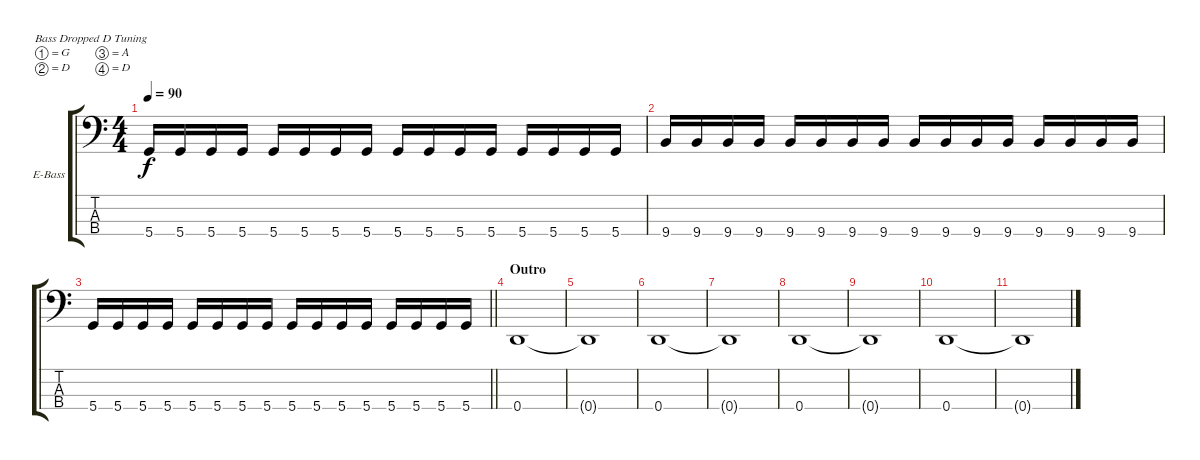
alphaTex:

\bracketExtendMode groupsimilarinstruments
\firstSystemTrackNameOrientation horizontal
\otherSystemsTrackNameOrientation horizontal
\track ("Zac Merrick" "E-Bass") {instrument electricbassfinger}
\staff {score tabs}
\tuning (G2 D2 A1 D1)
\ts (4 4)
\tempo 90
\clef f4
\ks c
5.4.16{dy f} 5.4.16 5.4.16 5.4.16 5.4.16 5.4.16 5.4.16 5.4.16 5.4.16 5.4.16 5.4.16 5.4.16 5.4.16 5.4.16 5.4.16 5.4.16 |
9.4.16 9.4.16 9.4.16 9.4.16 9.4.16 9.4.16 9.4.16 9.4.16 9.4.16 9.4.16 9.4.16 9.4.16 9.4.16 9.4.16 9.4.16 9.4.16 |
\barLineRight lightlight
5.4.16 5.4.16 5.4.16 5.4.16 5.4.16 5.4.16 5.4.16 5.4.16 5.4.16 5.4.16 5.4.16 5.4.16 5.4.16 5.4.16 5.4.16 5.4.16 |
\section ("" "Outro")
0.4.1 |
0.4{t}.1 |
0.4.1 |
0.4{t}.1 |
0.4.1 |
0.4{t}.1 |
0.4.1 |
0.4{t}.1
